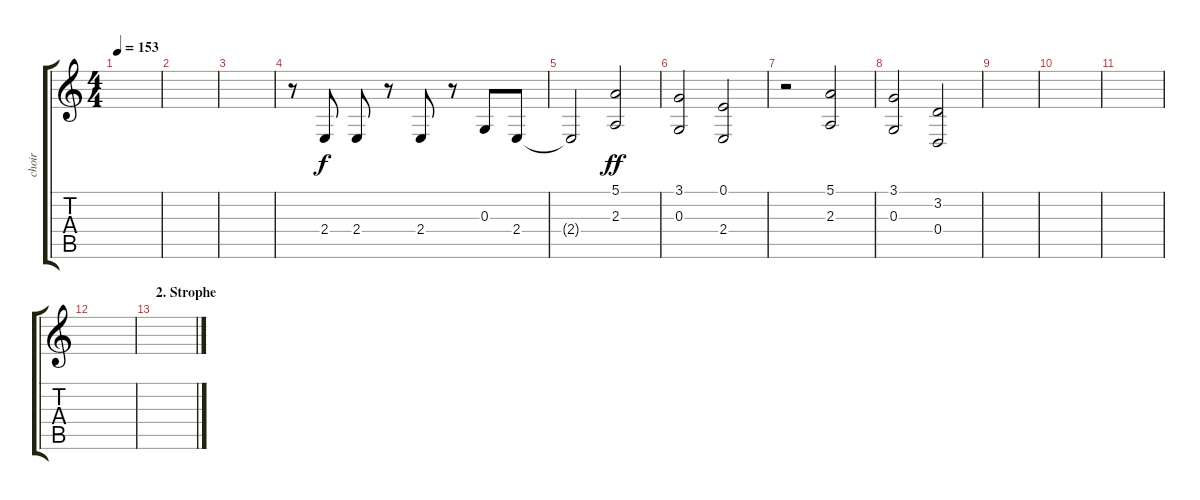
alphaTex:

\track ("choir" "choir") {instrument pad4choir}
\staff {score tabs}
\tuning (E4 B3 G3 D3 A2 E2) {hide}
\ts (4 4)
\tempo 153
\clef g2
\ks c
|
|
|
r.8 2.4.8 2.4.8 r.8 2.4.8 r.8 0.3.8 2.4.8 |
2.4{t}.2{dy f} (5.1 2.3).2{dy ff} |
(3.1 0.3).2 (0.1 2.4).2 |
r.2 (5.1 2.3).2 |
(3.1 0.3).2 (3.2 0.4).2 |
|
|
|
|
\section ("" "2. Strophe")
